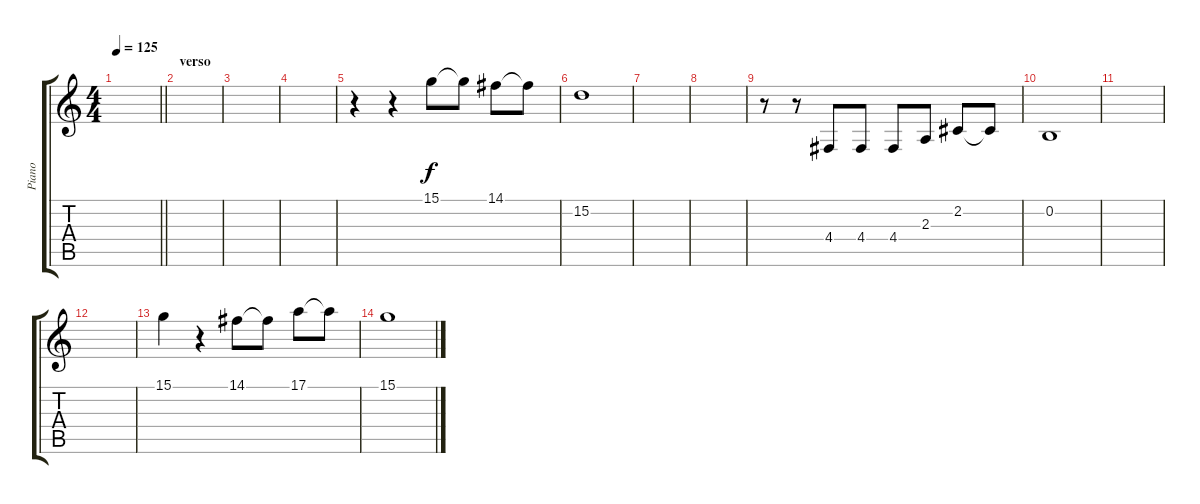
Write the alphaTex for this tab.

\track ("Piano" "Piano") {instrument acousticgrandpiano}
\staff {score tabs}
\tuning (E4 B3 G3 D3 A2 E2) {hide}
\ts (4 4)
\tempo 125
\clef g2
\barLineRight lightlight
\ks c
|
\section ("" "verso")
|
|
|
r.4 r.4 15.1.8 15.1{t}.8 14.1.8 14.1{t}.8 |
15.2.1 |
|
|
r.8 r.8 4.4.8 4.4.8 4.4.8 2.3.8 2.2.8 2.2{t}.8 |
0.2.1 |
|
|
15.1.4 r.4 14.1.8 14.1{t}.8 17.1.8 17.1{t}.8 |
15.1.1
